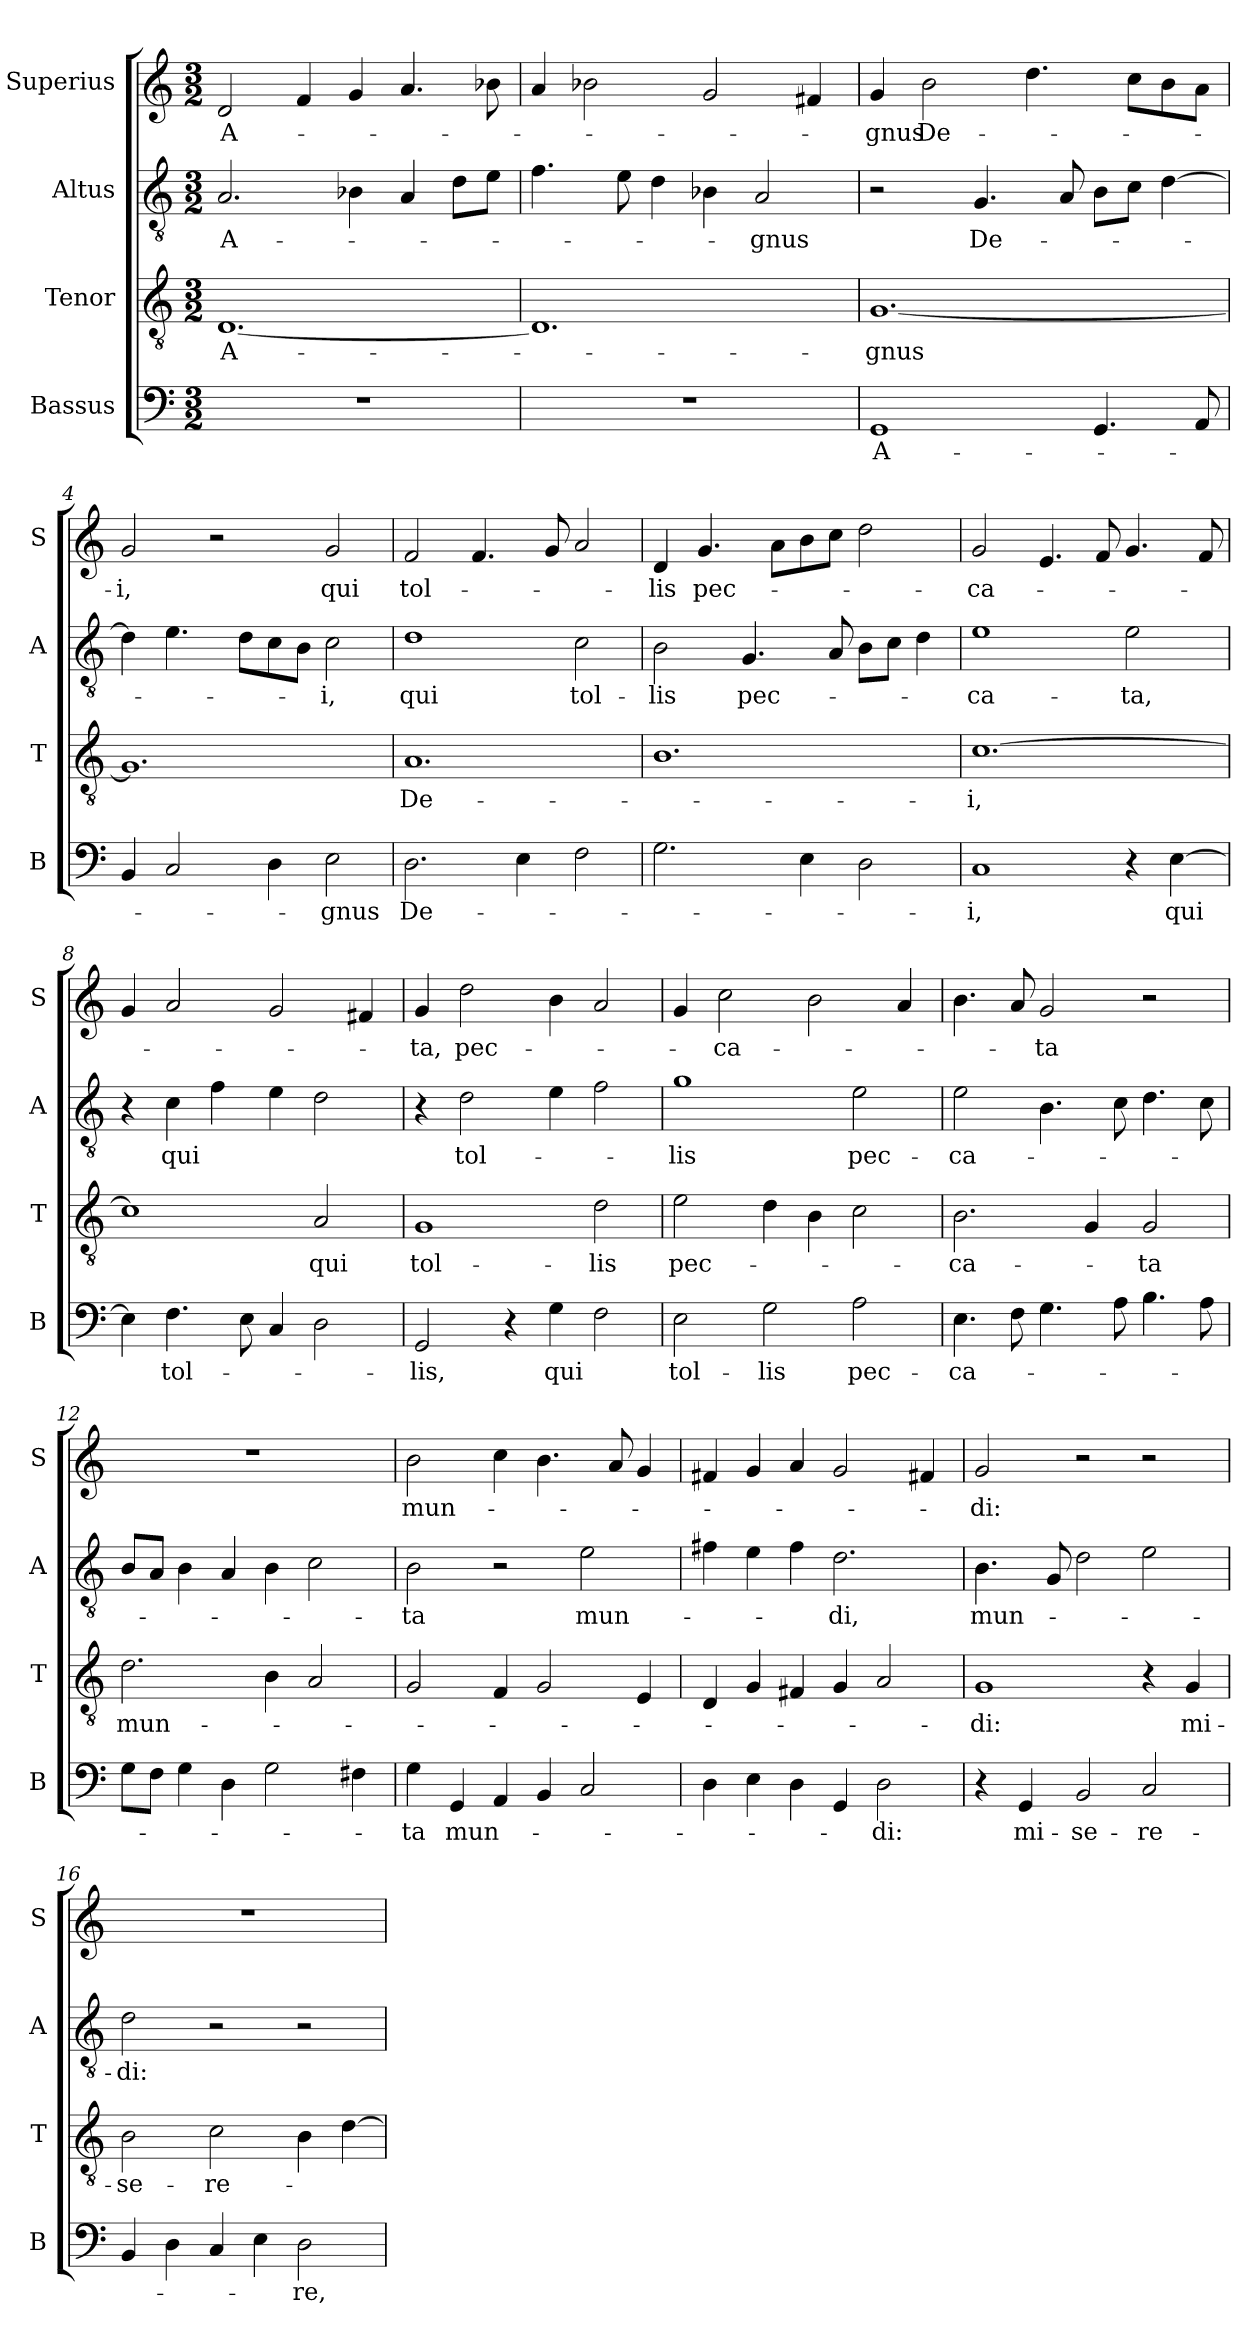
**kern	**text	**kern	**text	**kern	**text	**kern	**text
*part4	*part4	*part3	*part3	*part2	*part2	*part1	*part1
*staff4	*staff4	*staff3	*staff3	*staff2	*staff2	*staff1	*staff1
*I"Bassus	*	*I"Tenor	*	*I"Altus	*	*I"Superius	*
*I'B	*	*I'T	*	*I'A	*	*I'S	*
*clefF4	*	*clefGv2	*	*clefGv2	*	*clefG2	*
*k[]	*	*k[]	*	*k[]	*	*k[]	*
*M3/2	*	*M3/2	*	*M3/2	*	*M3/2	*
=1	=1	=1	=1	=1	=1	=1	=1
1.r	.	[1.D	A-	2.A	A-	2d	A-
.	.	.	.	.	.	4f	.
.	.	.	.	4B-X	.	4g	.
.	.	.	.	4A	.	4.a	.
.	.	.	.	8dL	.	.	.
.	.	.	.	8eJ	.	8b-X	.
=2	=2	=2	=2	=2	=2	=2	=2
1.r	.	1.D]	.	4.f	.	4a	.
.	.	.	.	.	.	2b-X	.
.	.	.	.	8e	.	.	.
.	.	.	.	4d	.	.	.
.	.	.	.	4B-X	.	2g	.
.	.	.	.	2A	-gnus	.	.
.	.	.	.	.	.	4f#X	.
=3	=3	=3	=3	=3	=3	=3	=3
1GG	A-	[1.G	-gnus	2r	.	4g	-gnus
.	.	.	.	.	.	2b	De-
.	.	.	.	4.G	De-	.	.
.	.	.	.	.	.	4.dd	.
.	.	.	.	8A	.	.	.
4.GG	.	.	.	8BL	.	.	.
.	.	.	.	8cJ	.	8ccL	.
.	.	.	.	[4d	.	8b	.
8AA	.	.	.	.	.	8aJ	.
=4	=4	=4	=4	=4	=4	=4	=4
4BB	.	1.G]	.	4d]	.	2g	-i,
2C	.	.	.	4.e	.	.	.
.	.	.	.	.	.	2r	.
.	.	.	.	8dL	.	.	.
4D	.	.	.	8c	.	.	.
.	.	.	.	8BJ	.	.	.
2E	-gnus	.	.	2c	-i,	2g	qui
=5	=5	=5	=5	=5	=5	=5	=5
2.D	De-	1.A	De-	1d	qui	2f	tol-
.	.	.	.	.	.	4.f	.
4E	.	.	.	.	.	.	.
.	.	.	.	.	.	8g	.
2F	.	.	.	2c	tol-	2a	.
=6	=6	=6	=6	=6	=6	=6	=6
2.G	.	1.B	.	2B	-lis	4d	-lis
.	.	.	.	.	.	4.g	pec-
!	!	!	!	!	!LO:LY:i	!	!
.	.	.	.	4.G	pec-	.	.
.	.	.	.	.	.	8aL	.
4E	.	.	.	.	.	8b	.
.	.	.	.	8A	.	8ccJ	.
2D	.	.	.	8BL	.	2dd	.
.	.	.	.	8cJ	.	.	.
.	.	.	.	4d	.	.	.
=7	=7	=7	=7	=7	=7	=7	=7
!	!	!	!	!	!LO:LY:i	!	!
1C	-i,	[1.c	-i,	1e	-ca-	2g	-ca-
.	.	.	.	.	.	4.e	.
.	.	.	.	.	.	8f	.
!	!	!	!	!	!LO:LY:i	!	!
4r	.	.	.	2e	-ta,	4.g	.
!	!LO:LY:i	!	!	!	!	!	!
[4E	qui	.	.	.	.	.	.
.	.	.	.	.	.	8f	.
=8	=8	=8	=8	=8	=8	=8	=8
4E]	.	1c]	.	4r	.	4g	.
!	!LO:LY:i	!	!	!	!LO:LY:i	!	!
4.F	tol-	.	.	4c	qui	2a	.
.	.	.	.	4f	.	.	.
8E	.	.	.	.	.	.	.
4C	.	.	.	4e	.	2g	.
2D	.	2A	qui	2d	.	.	.
.	.	.	.	.	.	4f#X	.
=9	=9	=9	=9	=9	=9	=9	=9
!	!LO:LY:i	!	!	!	!	!	!
2GG	-lis,	1G	tol-	4r	.	4g	-ta,
!	!	!	!	!	!LO:LY:i	!	!LO:LY:i
.	.	.	.	2d	tol-	2dd	pec-
4r	.	.	.	.	.	.	.
4G	qui	.	.	4e	.	4b	.
2F	.	2d	-lis	2f	.	2a	.
=10	=10	=10	=10	=10	=10	=10	=10
!	!	!	!	!	!LO:LY:i	!	!
2E	tol-	2e	pec-	1g	-lis	4g	.
!	!	!	!	!	!	!	!LO:LY:i
.	.	.	.	.	.	2cc	-ca-
2G	-lis	4d	.	.	.	.	.
.	.	4B	.	.	.	2b	.
2A	pec-	2c	.	2e	pec-	.	.
.	.	.	.	.	.	4a	.
=11	=11	=11	=11	=11	=11	=11	=11
4.E	-ca-	2.B	-ca-	2e	-ca-	4.b	.
8F	.	.	.	.	.	8a	.
!	!	!	!	!	!	!	!LO:LY:i
4.G	.	.	.	4.B	.	2g	-ta
.	.	4G	.	.	.	.	.
8A	.	.	.	8c	.	.	.
4.B	.	2G	-ta	4.d	.	2r	.
8A	.	.	.	8c	.	.	.
=12	=12	=12	=12	=12	=12	=12	=12
8GL	.	2.d	mun-	8BL	.	1.r	.
8FJ	.	.	.	8AJ	.	.	.
4G	.	.	.	4B	.	.	.
4D	.	.	.	4A	.	.	.
2G	.	4B	.	4B	.	.	.
.	.	2A	.	2c	.	.	.
4F#X	.	.	.	.	.	.	.
=13	=13	=13	=13	=13	=13	=13	=13
4G	-ta	2G	.	2B	-ta	2b	mun-
4GG	mun-	.	.	.	.	.	.
4AA	.	4F	.	2r	.	4cc	.
4BB	.	2G	.	.	.	4.b	.
2C	.	.	.	2e	mun-	.	.
.	.	.	.	.	.	8a	.
.	.	4E	.	.	.	4g	.
=14	=14	=14	=14	=14	=14	=14	=14
4D	.	4D	.	4f#i	.	4f#i	.
4E	.	4G	.	4e	.	4g	.
4D	.	4F#i	.	4f#i	.	4a	.
!	!	!	!	!	!LO:LY:i	!	!
4GG	.	4G	.	2.d	-di,	2g	.
2D	-di:	2A	.	.	.	.	.
.	.	.	.	.	.	4f#X	.
=15	=15	=15	=15	=15	=15	=15	=15
!	!	!	!	!	!LO:LY:i	!	!
4r	.	1G	-di:	4.B	mun-	2g	-di:
!	!LO:LY:i	!	!	!	!	!	!
4GG	mi-	.	.	.	.	.	.
.	.	.	.	8G	.	.	.
!	!LO:LY:i	!	!	!	!	!	!
2BB	-se-	.	.	2d	.	2r	.
!	!LO:LY:i	!	!	!	!	!	!
2C	-re-	4r	.	2e	.	2r	.
!	!	!	!LO:LY:i	!	!	!	!
.	.	4G	mi-	.	.	.	.
=16	=16	=16	=16	=16	=16	=16	=16
!	!	!	!LO:LY:i	!	!	!	!
4BB	.	2B	-se-	2d	-di:	1.r	.
4D	.	.	.	.	.	.	.
!	!	!	!LO:LY:i	!	!	!	!
4C	.	2c	-re-	2r	.	.	.
4E	.	.	.	.	.	.	.
!	!LO:LY:i	!	!	!	!	!	!
2D	-re,	4B	.	2r	.	.	.
.	.	[4d	.	.	.	.	.
=	=	=	=	=	=	=	=
*-	*-	*-	*-	*-	*-	*-	*-
